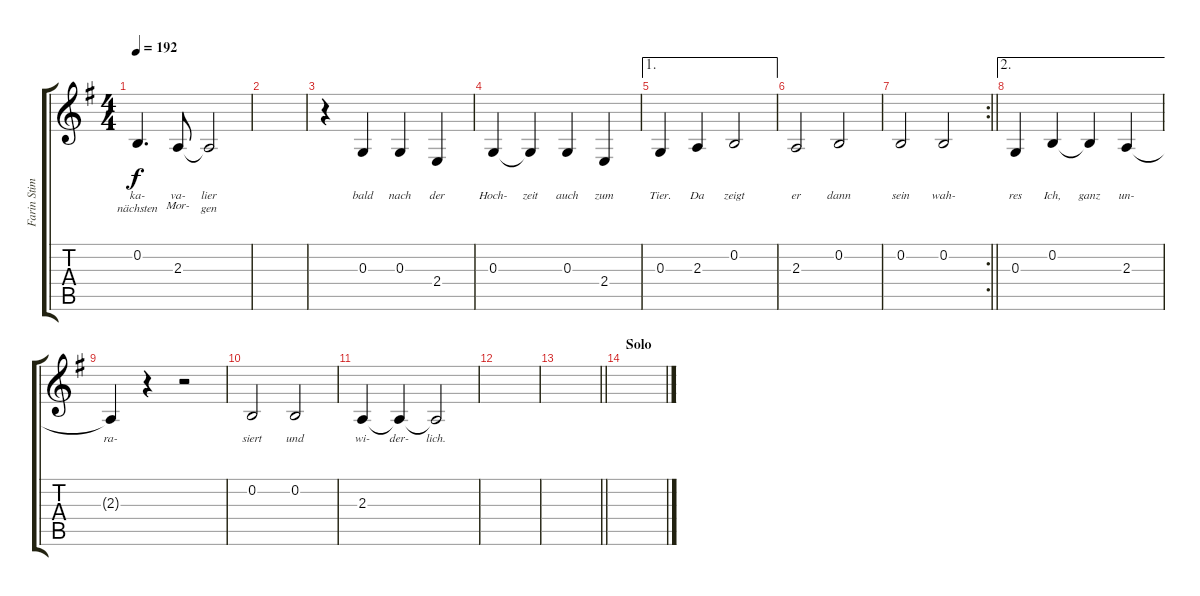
\track ("Farin Stimme" "Farin Stim") {instrument oboe}
\staff {score tabs}
\tuning (E4 B3 G3 D3 A2 E2) {hide}
\ts (4 4)
\tempo 192
\clef g2
\ks g
0.2.4{d lyrics (0 "ka-") lyrics (1 "nächsten") lyrics (2 "") lyrics (3 "") lyrics (4 "") dy f} 2.3.8{lyrics (0 "va-") lyrics (1 "Mor-") lyrics (2 "") lyrics (3 "") lyrics (4 "")} 2.3{t}.2{lyrics (0 "lier") lyrics (1 "gen") lyrics (2 "") lyrics (3 "") lyrics (4 "")} |
|
r.4 0.3.4{lyrics (0 "bald") lyrics (1 "") lyrics (2 "") lyrics (3 "") lyrics (4 "")} 0.3.4{lyrics (0 "nach") lyrics (1 "") lyrics (2 "") lyrics (3 "") lyrics (4 "")} 2.4.4{lyrics (0 "der") lyrics (1 "") lyrics (2 "") lyrics (3 "") lyrics (4 "")} |
0.3.4{lyrics (0 "Hoch-") lyrics (1 "") lyrics (2 "") lyrics (3 "") lyrics (4 "")} 0.3{t}.4{lyrics (0 "zeit") lyrics (1 "") lyrics (2 "") lyrics (3 "") lyrics (4 "")} 0.3.4{lyrics (0 "auch") lyrics (1 "") lyrics (2 "") lyrics (3 "") lyrics (4 "")} 2.4.4{lyrics (0 "zum") lyrics (1 "") lyrics (2 "") lyrics (3 "") lyrics (4 "")} |
\ae 1
0.3.4{lyrics (0 "Tier.") lyrics (1 "") lyrics (2 "") lyrics (3 "") lyrics (4 "")} 2.3.4{lyrics (0 "Da") lyrics (1 "") lyrics (2 "") lyrics (3 "") lyrics (4 "")} 0.2.2{lyrics (0 "zeigt") lyrics (1 "") lyrics (2 "") lyrics (3 "") lyrics (4 "")} |
2.3.2{lyrics (0 "er") lyrics (1 "") lyrics (2 "") lyrics (3 "") lyrics (4 "")} 0.2.2{lyrics (0 "dann") lyrics (1 "") lyrics (2 "") lyrics (3 "") lyrics (4 "")} |
\rc 2
\barLineRight lightlight
0.2.2{lyrics (0 "sein") lyrics (1 "") lyrics (2 "") lyrics (3 "") lyrics (4 "")} 0.2.2{lyrics (0 "wah-") lyrics (1 "") lyrics (2 "") lyrics (3 "") lyrics (4 "")} |
\ae 2
0.3.4{lyrics (0 "res") lyrics (1 "") lyrics (2 "") lyrics (3 "") lyrics (4 "")} 0.2.4{lyrics (0 "Ich,") lyrics (1 "") lyrics (2 "") lyrics (3 "") lyrics (4 "")} 0.2{t}.4{lyrics (0 "ganz") lyrics (1 "") lyrics (2 "") lyrics (3 "") lyrics (4 "")} 2.3.4{lyrics (0 "un-") lyrics (1 "") lyrics (2 "") lyrics (3 "") lyrics (4 "")} |
2.3{t}.4{lyrics (0 "ra-") lyrics (1 "") lyrics (2 "") lyrics (3 "") lyrics (4 "")} r.4 r.2 |
0.2.2{lyrics (0 "siert") lyrics (1 "") lyrics (2 "") lyrics (3 "") lyrics (4 "")} 0.2.2{lyrics (0 "und") lyrics (1 "") lyrics (2 "") lyrics (3 "") lyrics (4 "")} |
2.3.4{lyrics (0 "wi-") lyrics (1 "") lyrics (2 "") lyrics (3 "") lyrics (4 "")} 2.3{t}.4{lyrics (0 "der-") lyrics (1 "") lyrics (2 "") lyrics (3 "") lyrics (4 "")} 2.3{t}.2{lyrics (0 "lich.") lyrics (1 "") lyrics (2 "") lyrics (3 "") lyrics (4 "")} |
|
\barLineRight lightlight
|
\section ("" "Solo")
